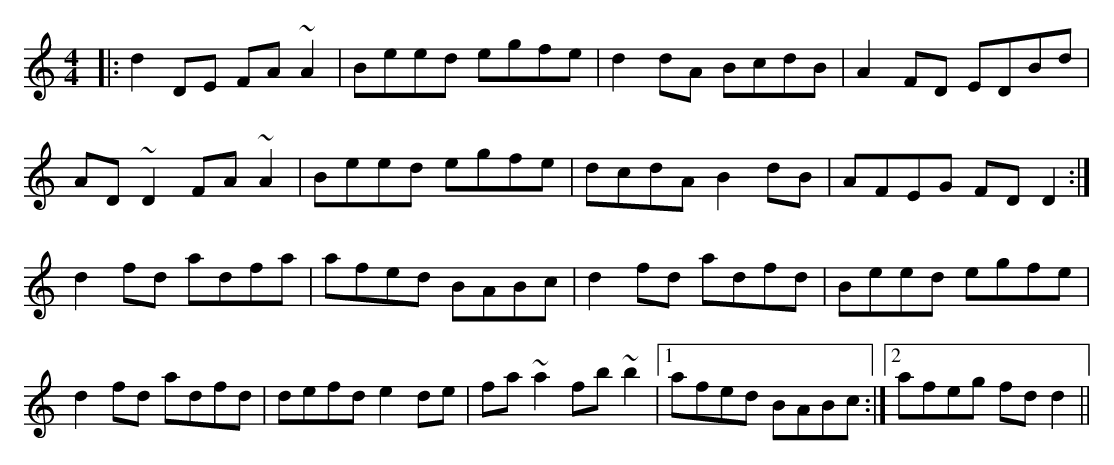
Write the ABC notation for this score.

X:1
M:4/4
K:C
|:d2 DE FA ~A2|Beed egfe|d2 dA BcdB|A2 FD EDBd|
AD ~D2 FA ~A2|Beed egfe|dcdA B2 dB|AFEG FD D2:|
d2 fd adfa|afed BABc|d2 fd adfd|Beed egfe|
d2 fd adfd|defd e2 de|fa ~a2 fb ~b2|1 afed BABc:|2 afeg fd d2||
